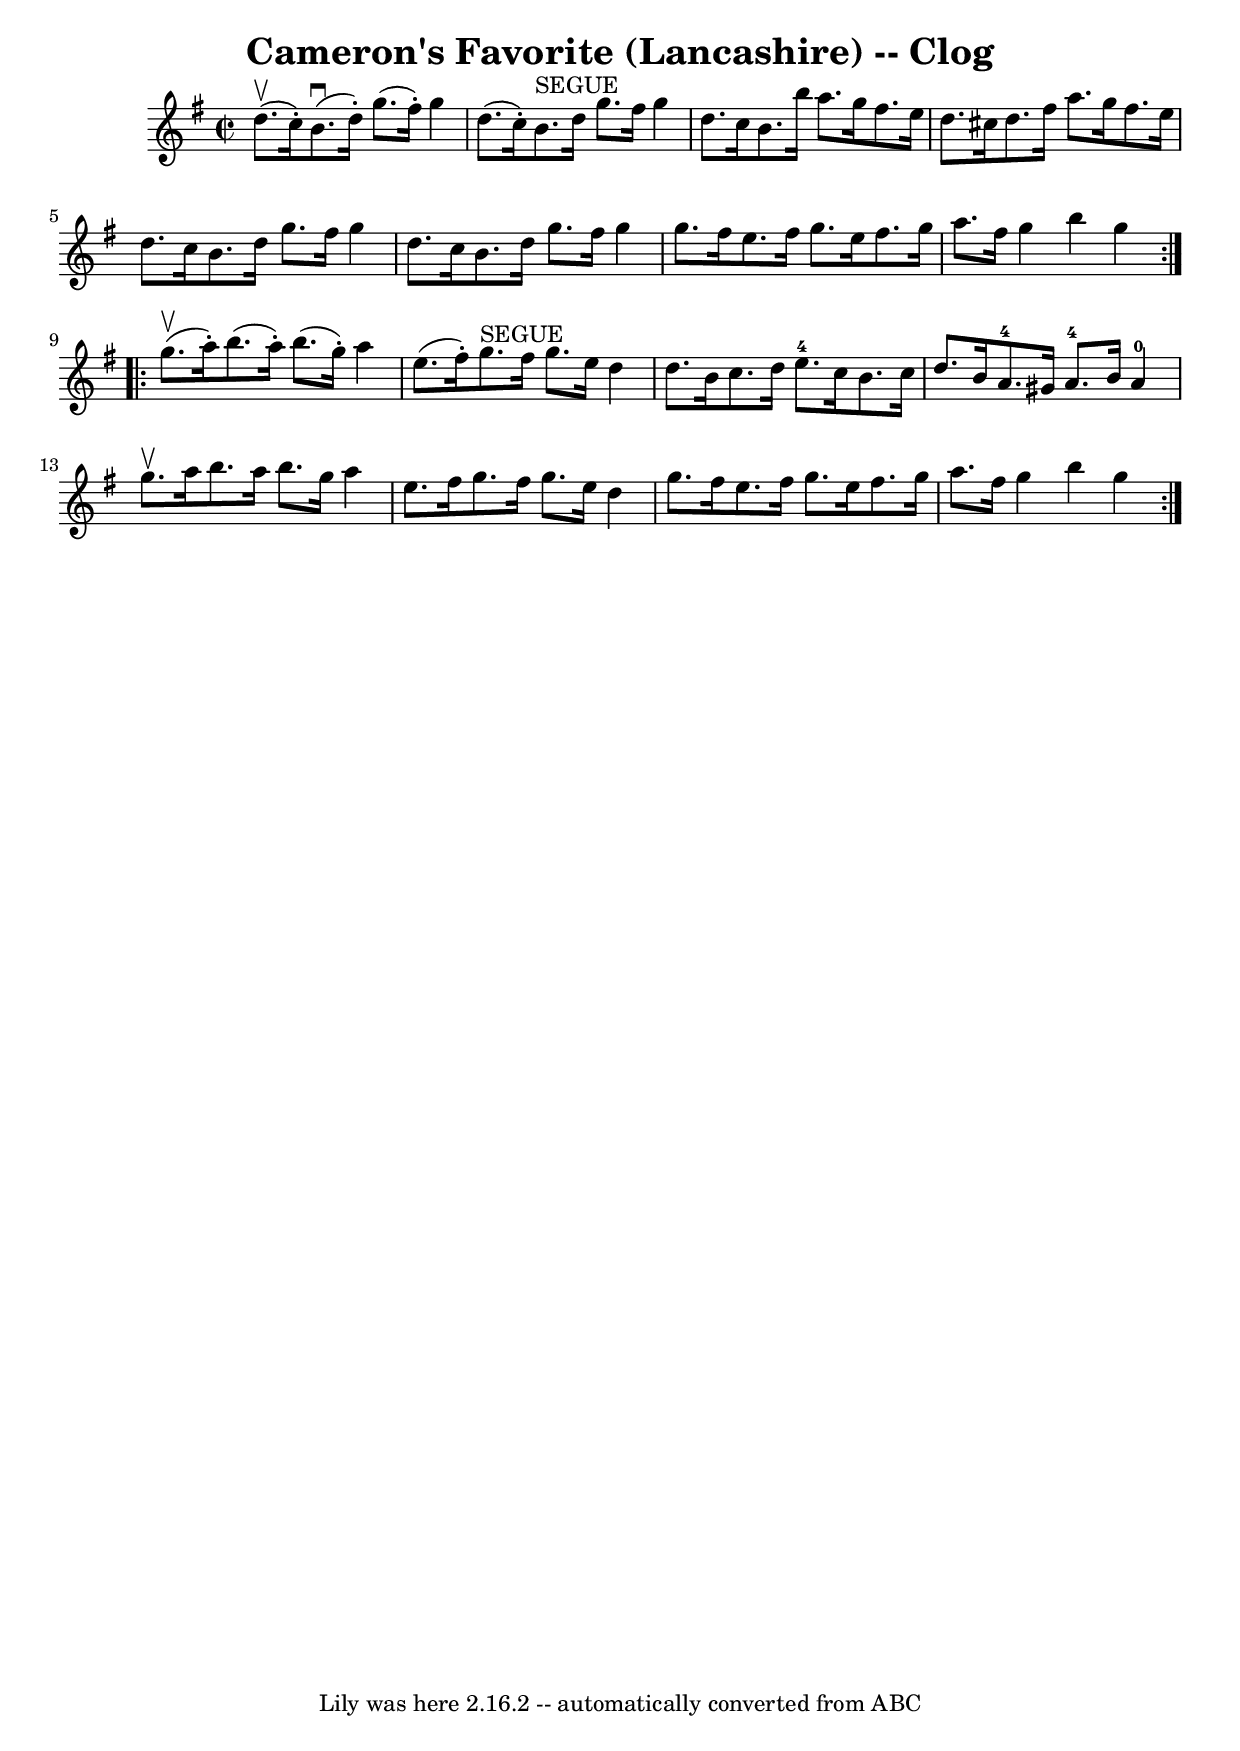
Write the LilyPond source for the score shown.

\version "2.7.40"
\include "Mammoth.ily"
\header {
	book = "Ryan's Mammoth Collection"
	crossRefNumber = "1"
	footnotes = "\\\\160 954"
	origin = "SCOTCH"
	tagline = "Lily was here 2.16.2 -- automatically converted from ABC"
	title = "Cameron's Favorite (Lancashire) -- Clog"
}
voicedefault =  {
\set Score.defaultBarType = "empty"

\repeat volta 2 {
\override Staff.TimeSignature #'style = #'C
 \time 2/2 \key g \major d''8.^\upbow(c''16 -.) |
 b'8. 
^\downbow(d''16 -.) g''8. (fis''16 -.) g''4 d''8. (c''16 -. 
-)   |
 b'8.^"SEGUE" d''16 g''8. fis''16 g''4 d''8.    
c''16    |
 b'8. b''16 a''8. g''16 fis''8. e''16    
d''8. cis''16    |
 d''8. fis''16 a''8. g''16 fis''8.    
e''16 d''8. c''16    |
 b'8. d''16 g''8. fis''16    
g''4 d''8. c''16    |
 b'8. d''16 g''8. fis''16 g''4  
 g''8. fis''16    |
 e''8. fis''16 g''8. e''16 fis''8.  
 g''16 a''8. fis''16    |
 g''4 b''4 g''4  }     
\repeat volta 2 { g''8.^\upbow(a''16 -.) |
 b''8. (a''16 
-.) b''8. (g''16 -.) a''4 e''8. (fis''16 -.)   |
     
g''8.^"SEGUE" fis''16 g''8. e''16 d''4 d''8. b'16    |
 
 c''8. d''16 e''8.-4 c''16 b'8. c''16 d''8. b'16    
|
 a'8.-4 gis'16 a'8.-4 b'16 a'4-0 g''8. 
^\upbow a''16    |
 b''8. a''16 b''8. g''16 a''4    
e''8. fis''16    |
 g''8. fis''16 g''8. e''16 d''4    
g''8. fis''16    |
 e''8. fis''16 g''8. e''16 fis''8.    
g''16 a''8. fis''16    |
 g''4 b''4 g''4  }   
}

\score{
    <<

	\context Staff="default"
	{
	    \voicedefault 
	}

    >>
	\layout {
	}
	\midi {}
}
